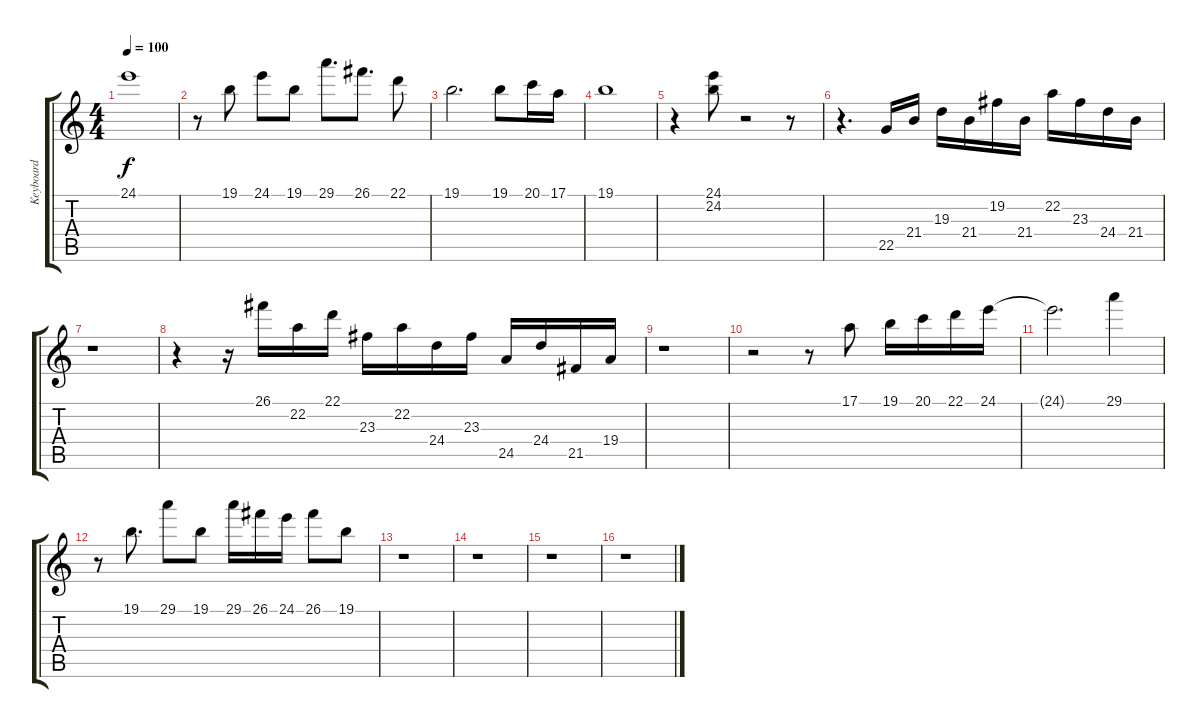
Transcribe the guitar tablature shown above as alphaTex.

\track ("Keyboard" "Keyboard") {instrument stringensemble1}
\staff {score tabs}
\tuning (E4 B3 G3 D3 A2 E2) {hide}
\ts (4 4)
\tempo 100
\clef g2
\ks c
24.1.1{dy f} |
r.8 19.1.8 24.1.8 19.1.8 29.1.8{d} 26.1.8{d} 22.1.8 |
19.1.2{d} 19.1.8 20.1.16 17.1.16 |
19.1.1 |
r.4 (24.1 24.2).8 r.2 r.8 |
r.4{d} 22.5.16 21.4.16 19.3.16 21.4.16 19.2.16 21.4.16 22.2.16 23.3.16 24.4.16 21.4.16 |
r.1 |
r.4 r.16 26.1.16 22.2.16 22.1.16 23.3.16 22.2.16 24.4.16 23.3.16 24.5.16 24.4.16 21.5.16 19.4.16 |
r.1 |
r.2 r.8 17.1.8 19.1.16 20.1.16 22.1.16 24.1.16 |
24.1{t}.2{d} 29.1.4 |
r.8 19.1.8{d} 29.1.8 19.1.8 29.1.16 26.1.16 24.1.16 26.1.8 19.1.8 |
r.1 |
r.1 |
r.1 |
r.1
